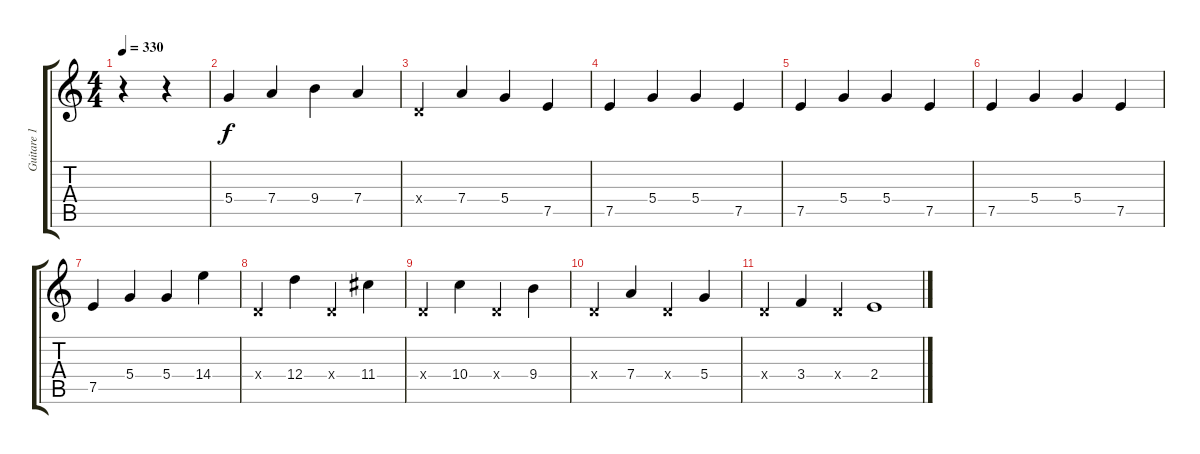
\track ("Guitare 1" "Guitare 1") {instrument distortionguitar}
\staff {score tabs}
\tuning (E4 B3 G3 D3 A2 E2) {hide}
\ts (4 4)
\tempo 330
\clef g2
\ks c
r.4{dy f} r.4 |
5.4.4 7.4.4 9.4.4 7.4.4 |
0.4{x}.4 7.4.4 5.4.4 7.5.4 |
7.5.4 5.4.4 5.4.4 7.5.4 |
7.5.4 5.4.4 5.4.4 7.5.4 |
7.5.4 5.4.4 5.4.4 7.5.4 |
7.5.4 5.4.4 5.4.4 14.4.4 |
0.4{x}.4 12.4.4 0.4{x}.4 11.4.4 |
0.4{x}.4 10.4.4 0.4{x}.4 9.4.4 |
0.4{x}.4 7.4.4 0.4{x}.4 5.4.4 |
0.4{x}.4 3.4.4 0.4{x}.4 2.4.1
